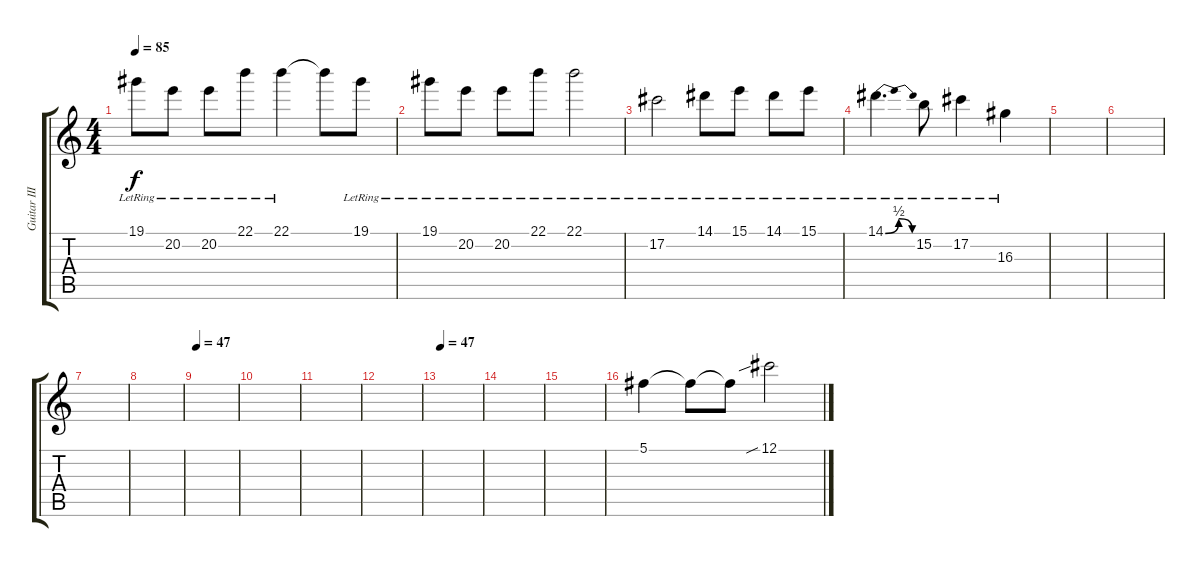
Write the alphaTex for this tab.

\track ("Guitar III" "Guitar III") {instrument electricguitarjazz}
\staff {score tabs}
\tuning (Db4 Ab3 E3 B2 Gb2 Db2) {hide}
\ts (4 4)
\tempo 85
\clef g2
\ks c
19.1{lr}.8{dy f} 20.2{lr}.8 20.2{lr}.8 22.1{lr}.8 22.1{lr}.4 22.1{t}.8 19.1{lr}.8 |
19.1{lr}.8 20.2{lr}.8 20.2{lr}.8 22.1{lr}.8 22.1{lr}.2 |
17.2{lr}.2 14.1{lr}.8 15.1{lr}.8 14.1{lr}.8 15.1{lr}.8 |
14.1{be (bendrelease 0 0 30 2 30 2 60 0) lr}.4{d} 15.2{lr}.8 17.2{lr}.4 16.3{lr}.4 |
|
|
|
|
\tempo 47
|
|
|
|
\tempo 47
|
|
|
5.1.4{instrument distortionguitar} 5.1{t}.8 5.1{t}.8 12.1{sib}.2
